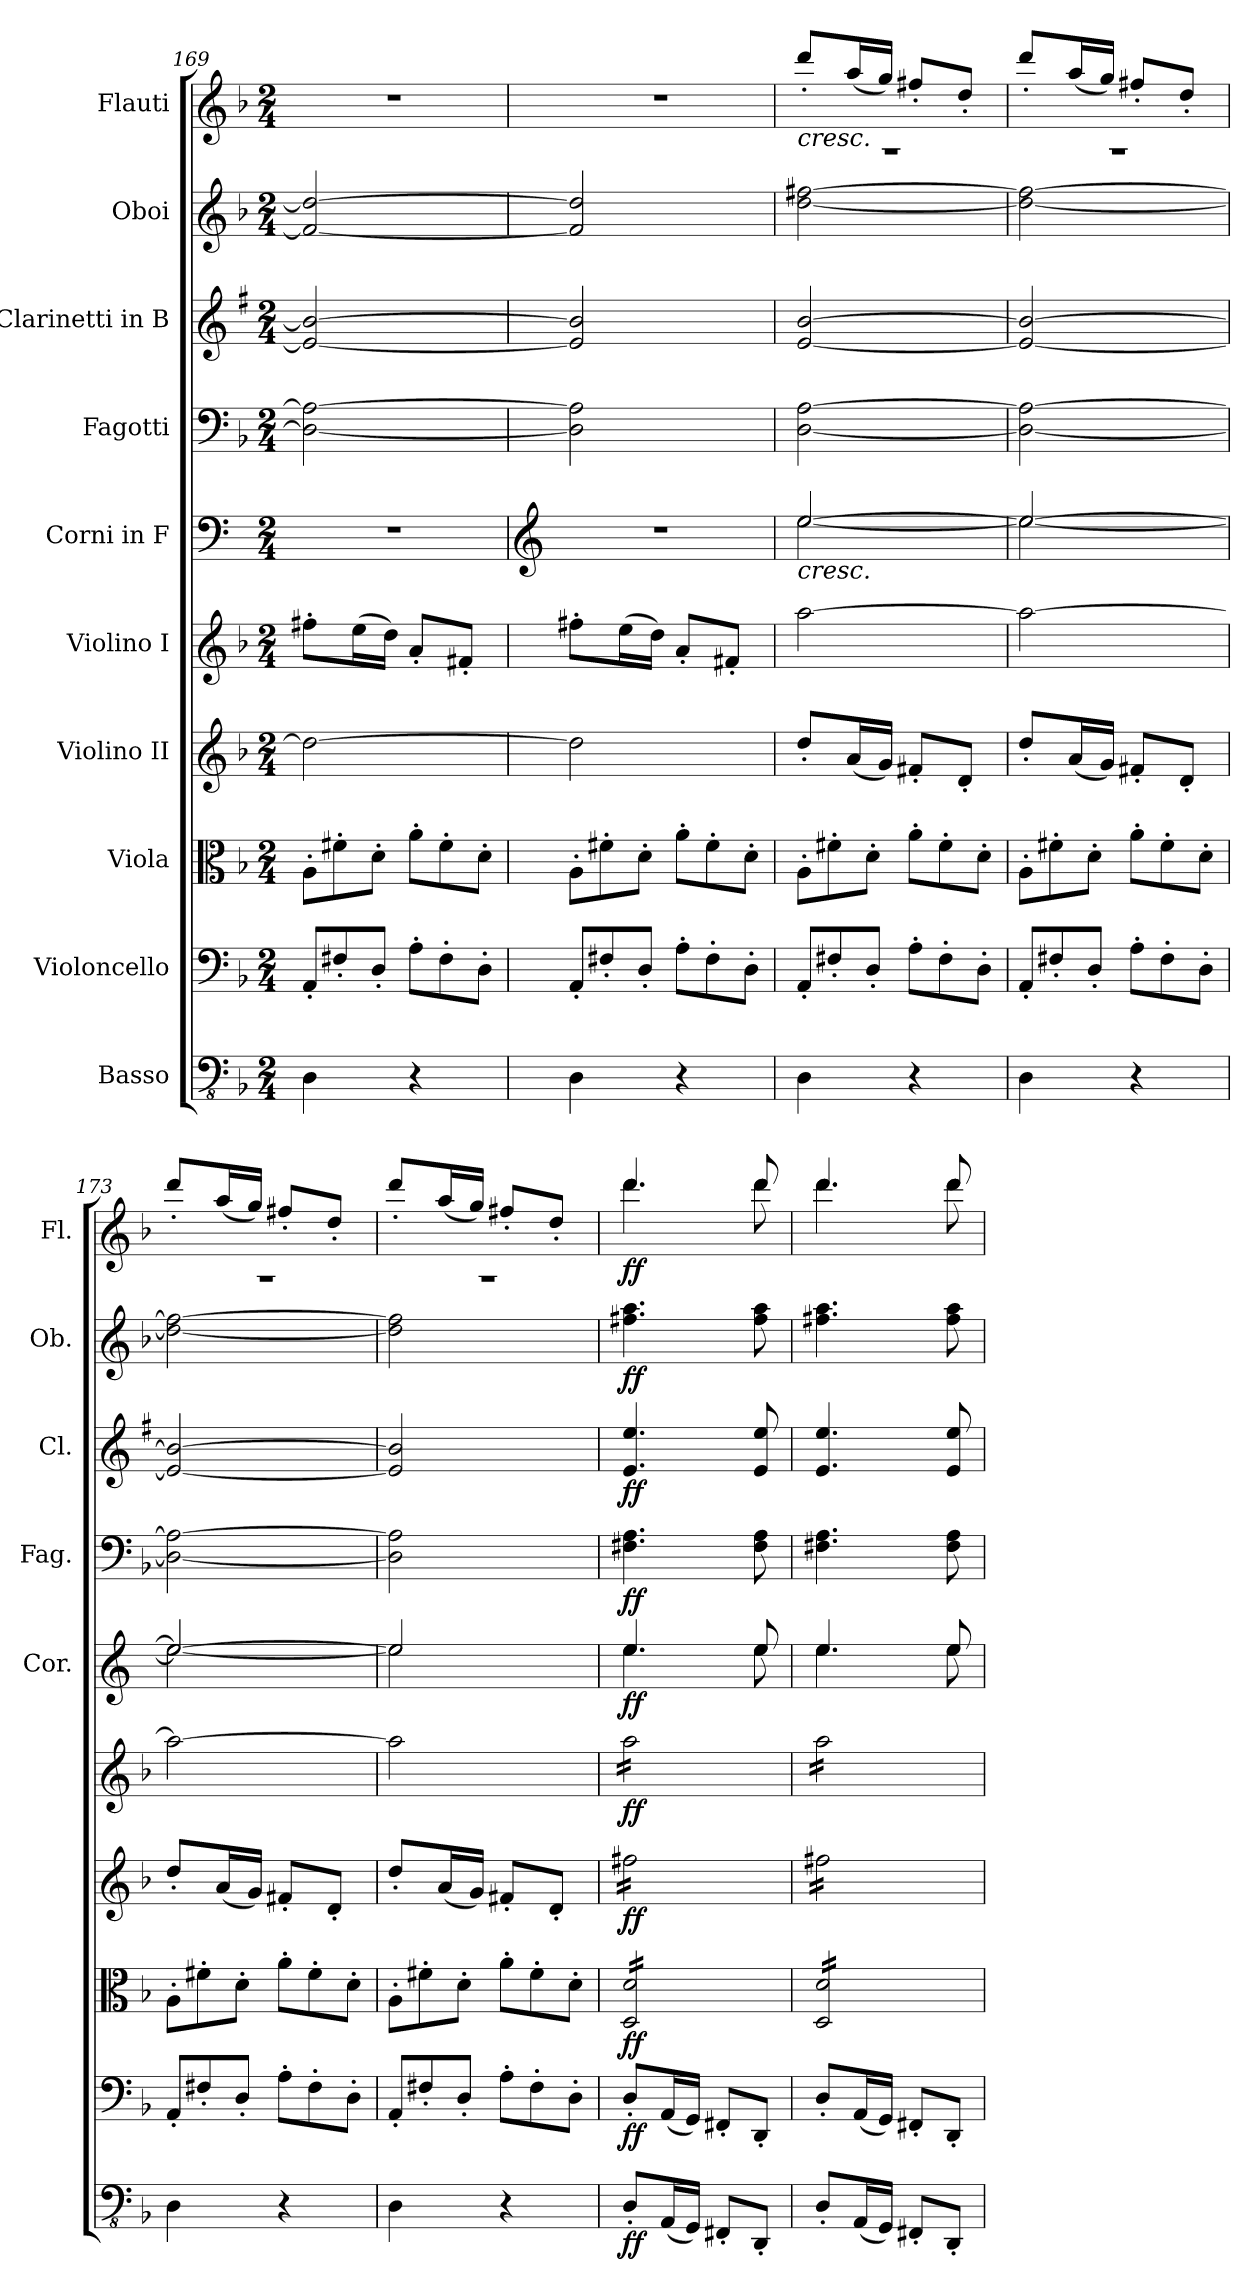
**kern	**dynam	**kern	**dynam	**kern	**dynam	**kern	**dynam	**kern	**dynam	**kern	**dynam	**kern	**dynam	**kern	**dynam	**kern	**dynam	**kern	**dynam
*part10	*part10	*part9	*part9	*part8	*part8	*part7	*part7	*part6	*part6	*part5	*part5	*part4	*part4	*part3	*part3	*part2	*part2	*part1	*part1
*staff10	*staff10	*staff9	*staff9	*staff8	*staff8	*staff7	*staff7	*staff6	*staff6	*staff5	*staff5	*staff4	*staff4	*staff3	*staff3	*staff2	*staff2	*staff1	*staff1
*I"Basso	*	*I"Violoncello	*	*I"Viola	*	*I"Violino II	*	*I"Violino I	*	*I"Corni in F	*	*I"Fagotti	*	*I"Clarinetti in B	*	*I"Oboi	*	*I"Flauti	*
*	*	*	*	*	*	*	*	*	*	*I'Cor.	*	*I'Fag.	*	*I'Cl.	*	*I'Ob.	*	*I'Fl.	*
*clefFv4	*	*clefF4	*	*clefC3	*	*clefG2	*	*clefG2	*	*clefF4	*	*clefF4	*	*clefG2	*	*clefG2	*	*clefG2	*
*	*	*	*	*	*	*	*	*	*	*ITrd4c7	*	*	*	*ITrd1c2	*	*	*	*	*
*k[b-]	*	*k[b-]	*	*k[b-]	*	*k[b-]	*	*k[b-]	*	*k[b-]	*	*k[b-]	*	*k[b-]	*	*k[b-]	*	*k[b-]	*
*M2/4	*	*M2/4	*	*M2/4	*	*M2/4	*	*M2/4	*	*M2/4	*	*M2/4	*	*M2/4	*	*M2/4	*	*M2/4	*
*	*	*Xtuplet	*	*Xtuplet	*	*	*	*	*	*	*	*	*	*	*	*	*	*	*
=169	=169	=169	=169	=169	=169	=169	=169	=169	=169	=169	=169	=169	=169	=169	=169	=169	=169	=169	=169
4DD\	.	12AA'/L	.	12A'\L	.	2dd\_	.	8ff#X'\L	.	2r	.	2D\_ 2A\_	.	2d/_ 2a/_	.	2f#/_ 2dd/_	.	2r	.
.	.	12F#X'/	.	12f#X'\	.	.	.	.	.	.	.	.	.	.	.	.	.	.	.
.	.	.	.	.	.	.	.	(16ee\L	.	.	.	.	.	.	.	.	.	.	.
.	.	12D'/J	.	12d'\J	.	.	.	.	.	.	.	.	.	.	.	.	.	.	.
.	.	.	.	.	.	.	.	16dd\JJ)	.	.	.	.	.	.	.	.	.	.	.
4r	.	12A'\L	.	12a'\L	.	.	.	8a'/L	.	.	.	.	.	.	.	.	.	.	.
.	.	12F#'\	.	12f#'\	.	.	.	.	.	.	.	.	.	.	.	.	.	.	.
.	.	.	.	.	.	.	.	8f#X'/J	.	.	.	.	.	.	.	.	.	.	.
.	.	12D'\J	.	12d'\J	.	.	.	.	.	.	.	.	.	.	.	.	.	.	.
!!LO:PB:g=z
=170	=170	=170	=170	=170	=170	=170	=170	=170	=170	=170	=170	=170	=170	=170	=170	=170	=170	=170	=170
*	*	*	*	*	*	*	*	*	*	*clefG2	*	*	*	*	*	*	*	*	*
4DD\	.	12AA'/L	.	12A'\L	.	2dd\]	.	8ff#X'\L	.	2r	.	2D\] 2A\]	.	2d/] 2a/]	.	2f#/] 2dd/]	.	2r	.
.	.	12F#X'/	.	12f#X'\	.	.	.	.	.	.	.	.	.	.	.	.	.	.	.
.	.	.	.	.	.	.	.	(16ee\L	.	.	.	.	.	.	.	.	.	.	.
.	.	12D'/J	.	12d'\J	.	.	.	.	.	.	.	.	.	.	.	.	.	.	.
.	.	.	.	.	.	.	.	16dd\JJ)	.	.	.	.	.	.	.	.	.	.	.
4r	.	12A'\L	.	12a'\L	.	.	.	8a'/L	.	.	.	.	.	.	.	.	.	.	.
.	.	12F#'\	.	12f#'\	.	.	.	.	.	.	.	.	.	.	.	.	.	.	.
.	.	.	.	.	.	.	.	8f#X'/J	.	.	.	.	.	.	.	.	.	.	.
.	.	12D'\J	.	12d'\J	.	.	.	.	.	.	.	.	.	.	.	.	.	.	.
=171	=171	=171	=171	=171	=171	=171	=171	=171	=171	=171	=171	=171	=171	=171	=171	=171	=171	=171	=171
*	*	*	*	*	*	*	*	*	*	*^	*	*	*	*	*	*	*	*^	*
!	!	!	!	!	!	!	!	!	!	!	!	!	!	!	!	!	!	!	!LO:TX:b:i:t=cresc.	!	!
!	!	!	!	!	!	!	!	!	!	!LO:TX:b:i:t=cresc.	!	!	!	!	!	!	!	!	!	!	!
4DD\	.	12AA'/L	.	12A'\L	.	8dd'/L	.	[2aa\	.	[2a/	[2a\	.	[2D\ [2A\	.	[2d/ [2a/	.	[2dd\ [2ff#X\	.	2rA	8ddd'/L	.
.	.	12F#X'/	.	12f#X'\	.	.	.	.	.	.	.	.	.	.	.	.	.	.	.	.	.
.	.	.	.	.	.	(16a/L	.	.	.	.	.	.	.	.	.	.	.	.	.	(16aa/L	.
.	.	12D'/J	.	12d'\J	.	.	.	.	.	.	.	.	.	.	.	.	.	.	.	.	.
.	.	.	.	.	.	16g/JJ)	.	.	.	.	.	.	.	.	.	.	.	.	.	16gg/JJ)	.
4r	.	12A'\L	.	12a'\L	.	8f#X'/L	.	.	.	.	.	.	.	.	.	.	.	.	.	8ff#X'/L	.
.	.	12F#'\	.	12f#'\	.	.	.	.	.	.	.	.	.	.	.	.	.	.	.	.	.
.	.	.	.	.	.	8d'/J	.	.	.	.	.	.	.	.	.	.	.	.	.	8dd'/J	.
.	.	12D'\J	.	12d'\J	.	.	.	.	.	.	.	.	.	.	.	.	.	.	.	.	.
=172	=172	=172	=172	=172	=172	=172	=172	=172	=172	=172	=172	=172	=172	=172	=172	=172	=172	=172	=172	=172	=172
4DD\	.	12AA'/L	.	12A'\L	.	8dd'/L	.	2aa\_	.	2a/_	2a\_	.	2D\_ 2A\_	.	2d/_ 2a/_	.	2dd\_ 2ff#\_	.	2rA	8ddd'/L	.
.	.	12F#X'/	.	12f#X'\	.	.	.	.	.	.	.	.	.	.	.	.	.	.	.	.	.
.	.	.	.	.	.	(16a/L	.	.	.	.	.	.	.	.	.	.	.	.	.	(16aa/L	.
.	.	12D'/J	.	12d'\J	.	.	.	.	.	.	.	.	.	.	.	.	.	.	.	.	.
.	.	.	.	.	.	16g/JJ)	.	.	.	.	.	.	.	.	.	.	.	.	.	16gg/JJ)	.
4r	.	12A'\L	.	12a'\L	.	8f#X'/L	.	.	.	.	.	.	.	.	.	.	.	.	.	8ff#X'/L	.
.	.	12F#'\	.	12f#'\	.	.	.	.	.	.	.	.	.	.	.	.	.	.	.	.	.
.	.	.	.	.	.	8d'/J	.	.	.	.	.	.	.	.	.	.	.	.	.	8dd'/J	.
.	.	12D'\J	.	12d'\J	.	.	.	.	.	.	.	.	.	.	.	.	.	.	.	.	.
=173	=173	=173	=173	=173	=173	=173	=173	=173	=173	=173	=173	=173	=173	=173	=173	=173	=173	=173	=173	=173	=173
4DD\	.	12AA'/L	.	12A'\L	.	8dd'/L	.	2aa\_	.	2a/_	2a\_	.	2D\_ 2A\_	.	2d/_ 2a/_	.	2dd\_ 2ff#\_	.	2rA	8ddd'/L	.
.	.	12F#X'/	.	12f#X'\	.	.	.	.	.	.	.	.	.	.	.	.	.	.	.	.	.
.	.	.	.	.	.	(16a/L	.	.	.	.	.	.	.	.	.	.	.	.	.	(16aa/L	.
.	.	12D'/J	.	12d'\J	.	.	.	.	.	.	.	.	.	.	.	.	.	.	.	.	.
.	.	.	.	.	.	16g/JJ)	.	.	.	.	.	.	.	.	.	.	.	.	.	16gg/JJ)	.
4r	.	12A'\L	.	12a'\L	.	8f#X'/L	.	.	.	.	.	.	.	.	.	.	.	.	.	8ff#X'/L	.
.	.	12F#'\	.	12f#'\	.	.	.	.	.	.	.	.	.	.	.	.	.	.	.	.	.
.	.	.	.	.	.	8d'/J	.	.	.	.	.	.	.	.	.	.	.	.	.	8dd'/J	.
.	.	12D'\J	.	12d'\J	.	.	.	.	.	.	.	.	.	.	.	.	.	.	.	.	.
=174	=174	=174	=174	=174	=174	=174	=174	=174	=174	=174	=174	=174	=174	=174	=174	=174	=174	=174	=174	=174	=174
4DD\	.	12AA'/L	.	12A'\L	.	8dd'/L	.	2aa\]	.	2a/]	2a\]	.	2D\] 2A\]	.	2d/] 2a/]	.	2dd\] 2ff#\]	.	2rA	8ddd'/L	.
.	.	12F#X'/	.	12f#X'\	.	.	.	.	.	.	.	.	.	.	.	.	.	.	.	.	.
.	.	.	.	.	.	(16a/L	.	.	.	.	.	.	.	.	.	.	.	.	.	(16aa/L	.
.	.	12D'/J	.	12d'\J	.	.	.	.	.	.	.	.	.	.	.	.	.	.	.	.	.
.	.	.	.	.	.	16g/JJ)	.	.	.	.	.	.	.	.	.	.	.	.	.	16gg/JJ)	.
4r	.	12A'\L	.	12a'\L	.	8f#X'/L	.	.	.	.	.	.	.	.	.	.	.	.	.	8ff#X'/L	.
.	.	12F#'\	.	12f#'\	.	.	.	.	.	.	.	.	.	.	.	.	.	.	.	.	.
.	.	.	.	.	.	8d'/J	.	.	.	.	.	.	.	.	.	.	.	.	.	8dd'/J	.
.	.	12D'\J	.	12d'\J	.	.	.	.	.	.	.	.	.	.	.	.	.	.	.	.	.
=175	=175	=175	=175	=175	=175	=175	=175	=175	=175	=175	=175	=175	=175	=175	=175	=175	=175	=175	=175	=175	=175
!	!LO:DY:b	!	!LO:DY:b	!	!LO:DY:b	!	!LO:DY:b	!	!LO:DY:b	!	!	!LO:DY:b	!	!LO:DY:b	!	!LO:DY:b	!	!LO:DY:b	!	!	!LO:DY:b
*	*	*	*	*tremolo	*	*	*	*	*	*	*	*	*	*	*	*	*	*	*	*	*
*	*	*	*	*	*	*tremolo	*	*	*	*	*	*	*	*	*	*	*	*	*	*	*
*	*	*	*	*	*	*	*	*tremolo	*	*	*	*	*	*	*	*	*	*	*	*	*
8DD'/L	ff	8D'/L	ff	16D/ 16d/LL	ff	16ff#X\LL	ff	16aa\LL	ff	4.a/	4.a\	ff	4.F#X\ 4.A\	ff	4.d/ 4.dd/	ff	4.ff#X\ 4.aa\	ff	4.ddd/	4.ddd\	ff
.	.	.	.	16D/ 16d/	.	16ff#X\	.	16aa\	.	.	.	.	.	.	.	.	.	.	.	.	.
(16AAA/L	.	(16AA/L	.	16D/ 16d/	.	16ff#X\	.	16aa\	.	.	.	.	.	.	.	.	.	.	.	.	.
16GGG/JJ)	.	16GG/JJ)	.	16D/ 16d/	.	16ff#X\	.	16aa\	.	.	.	.	.	.	.	.	.	.	.	.	.
8FFF#X'/L	.	8FF#X'/L	.	16D/ 16d/	.	16ff#X\	.	16aa\	.	.	.	.	.	.	.	.	.	.	.	.	.
.	.	.	.	16D/ 16d/	.	16ff#X\	.	16aa\	.	.	.	.	.	.	.	.	.	.	.	.	.
8DDD'/J	.	8DD'/J	.	16D/ 16d/	.	16ff#X\	.	16aa\	.	8a/	8a\	.	8F#\ 8A\	.	8d/ 8dd/	.	8ff#\ 8aa\	.	8ddd/	8ddd\	.
.	.	.	.	16D/ 16d/JJ	.	16ff#X\JJ	.	16aa\JJ	.	.	.	.	.	.	.	.	.	.	.	.	.
=176	=176	=176	=176	=176	=176	=176	=176	=176	=176	=176	=176	=176	=176	=176	=176	=176	=176	=176	=176	=176	=176
8DD'/L	.	8D'/L	.	16D/ 16d/LL	.	16ff#X\LL	.	16aa\LL	.	4.a/	4.a\	.	4.F#X\ 4.A\	.	4.d/ 4.dd/	.	4.ff#X\ 4.aa\	.	4.ddd/	4.ddd\	.
.	.	.	.	16D/ 16d/	.	16ff#X\	.	16aa\	.	.	.	.	.	.	.	.	.	.	.	.	.
(16AAA/L	.	(16AA/L	.	16D/ 16d/	.	16ff#X\	.	16aa\	.	.	.	.	.	.	.	.	.	.	.	.	.
16GGG/JJ)	.	16GG/JJ)	.	16D/ 16d/	.	16ff#X\	.	16aa\	.	.	.	.	.	.	.	.	.	.	.	.	.
8FFF#X'/L	.	8FF#X'/L	.	16D/ 16d/	.	16ff#X\	.	16aa\	.	.	.	.	.	.	.	.	.	.	.	.	.
.	.	.	.	16D/ 16d/	.	16ff#X\	.	16aa\	.	.	.	.	.	.	.	.	.	.	.	.	.
8DDD'/J	.	8DD'/J	.	16D/ 16d/	.	16ff#X\	.	16aa\	.	8a/	8a\	.	8F#\ 8A\	.	8d/ 8dd/	.	8ff#\ 8aa\	.	8ddd/	8ddd\	.
.	.	.	.	16D/ 16d/JJ	.	16ff#X\JJ	.	16aa\JJ	.	.	.	.	.	.	.	.	.	.	.	.	.
*	*	*	*	*	*	*	*	*Xtremolo	*	*	*	*	*	*	*	*	*	*	*	*	*
*	*	*	*	*	*	*Xtremolo	*	*	*	*	*	*	*	*	*	*	*	*	*	*	*
*	*	*	*	*Xtremolo	*	*	*	*	*	*	*	*	*	*	*	*	*	*	*	*	*
*	*	*	*	*	*	*	*	*	*	*v	*v	*	*	*	*	*	*	*	*v	*v	*
=	=	=	=	=	=	=	=	=	=	=	=	=	=	=	=	=	=	=	=
*-	*-	*-	*-	*-	*-	*-	*-	*-	*-	*-	*-	*-	*-	*-	*-	*-	*-	*-	*-
